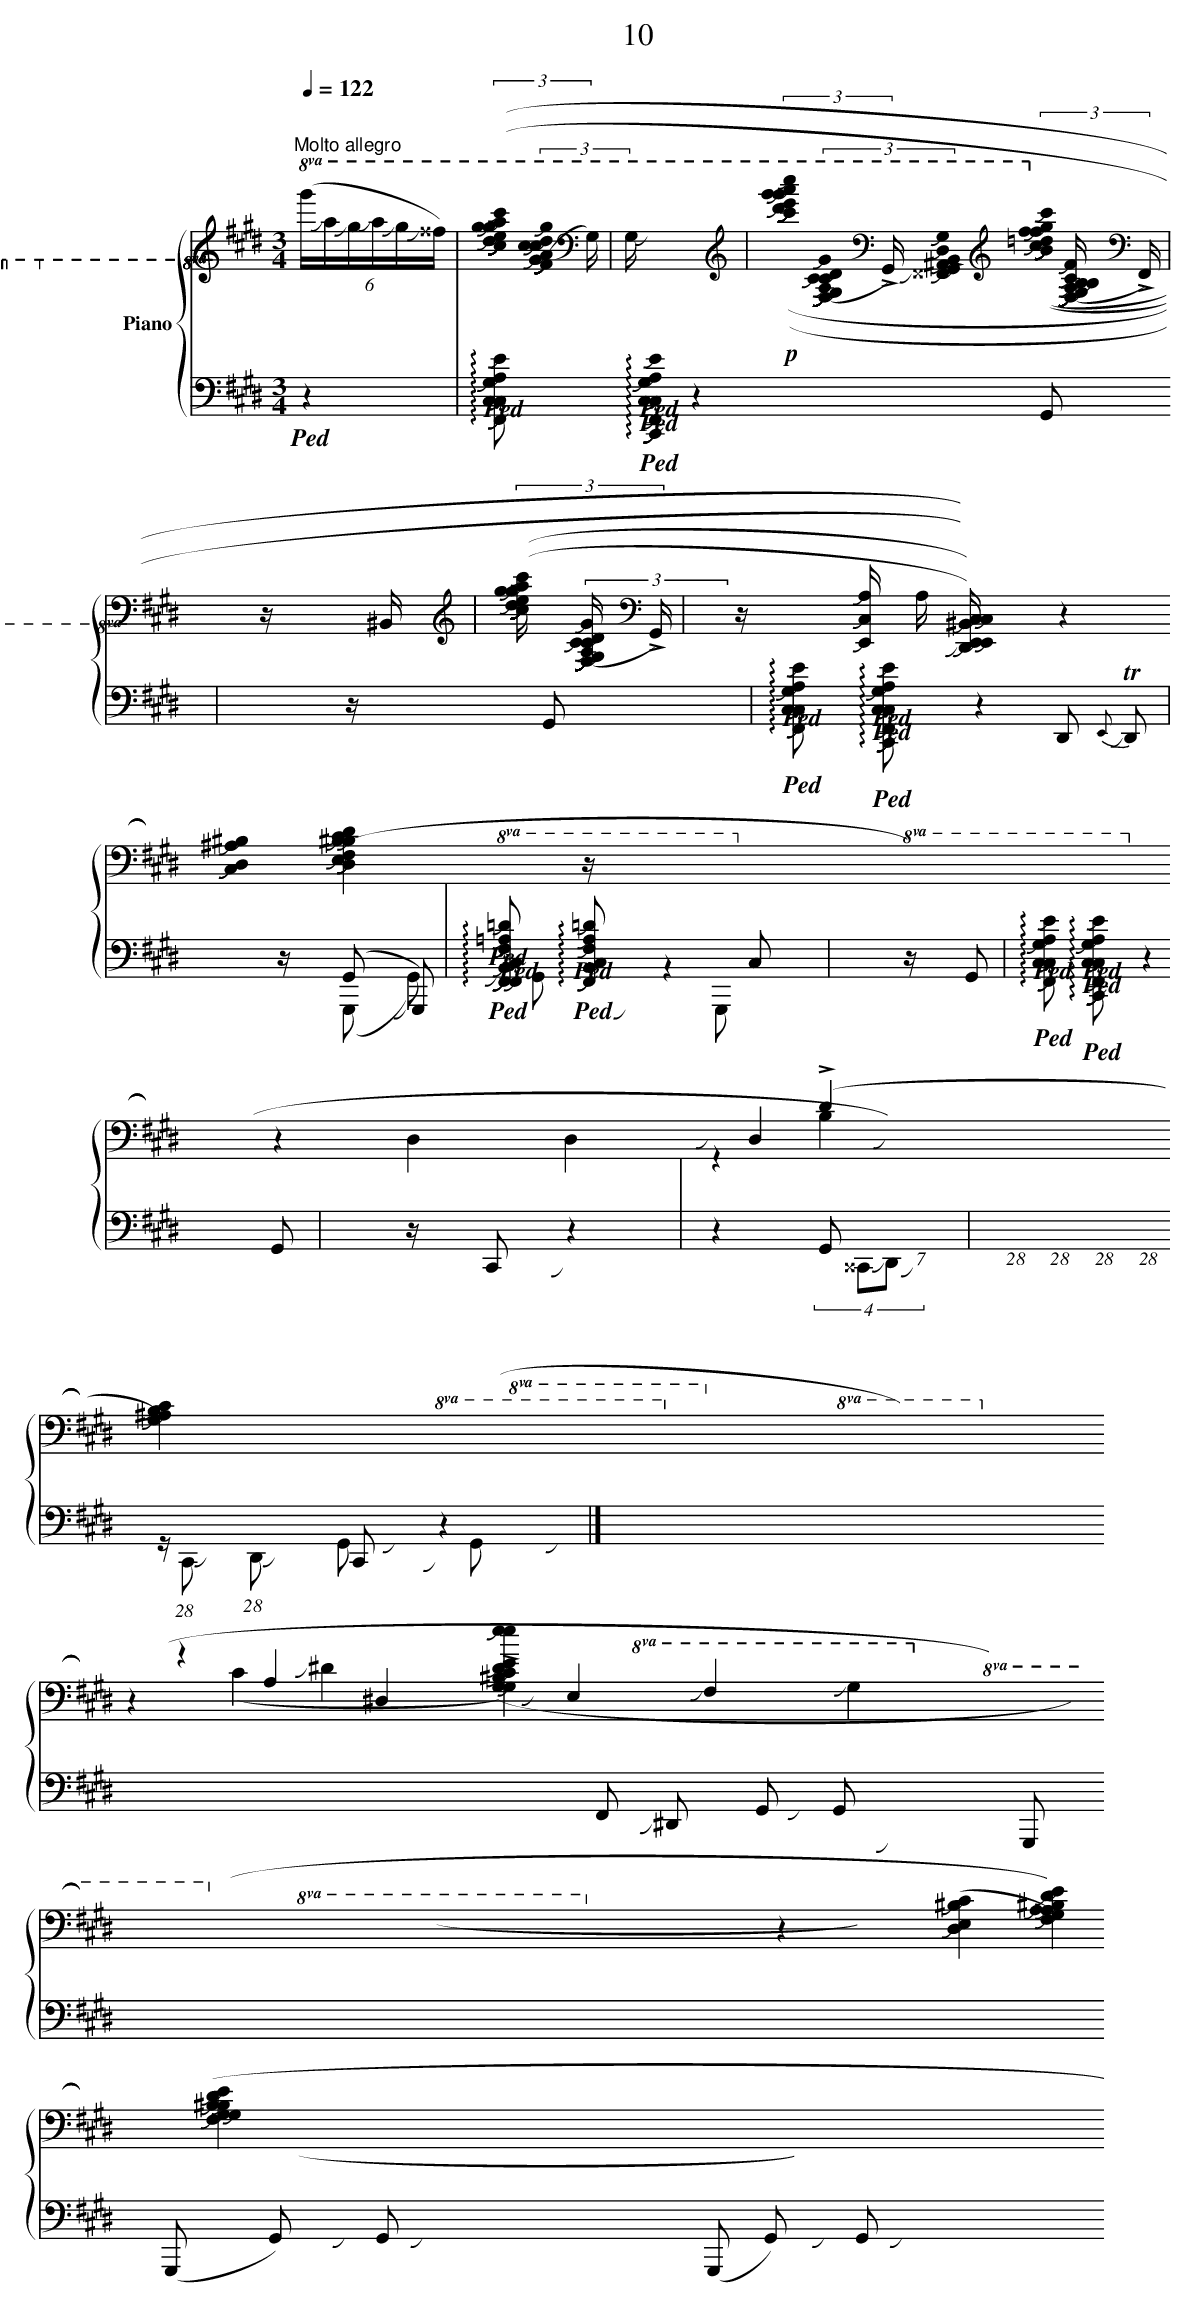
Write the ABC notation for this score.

X:1
T:10
%%score { ( 1 3 5 6 ) | ( 2 4 ) }
L:1/4
Q:1/4=122
M:3/4
K:E
V:1 treble nm="Piano"
L:1/16
V:3 treble
V:5 treble
V:6 treble
V:2 bass
L:1/8
V:4 bass
L:1/8
V:1
"^Molto allegro"!8va(! (6:4:6(g'I1Ja'I2Jg'I3Ja'I4Jg'I5J^^f'I6J) | %1
 (3([g'I7Jc''I8J]a'I9Jg'I10Je'I11Jd'I12J (3[c'I13Jg'I14J]d'I15Jc'I16JaI17JgI18J!8va)! (3[fI19Jc'I20J]gI21JfI22JeI23JdI24J | %2
 (3[cI25JgI26J]dI27JcI28JAI29JGI30J (3[FI31JcI32J]GI33JFI34JEI35JDI36J (3[CI37JGI38J]DI39JCI40JB,I41JA,I42J | %3
[K:bass] G,I43J12) | G,I44J8 x4 | %5
[K:treble]!p!!8va(! (3([g'I46Jc''I47J]a'I48Jg'I49Je'I50Jd'I51J (3[c'I52Jg'I53J]d'I54Jc'I55JaI56JgI57J!8va)! (3[fI58Jc'I59J]gI60JfI61JeI62JdI63J | %6
 (3[cI64JgI65J]dI66JcI67JAI68JGI69J (3[FI70JcI71J]GI72JFI73JEI74JDI75J (3[CI76JGI77J]DI78JCI79JB,I80J^A,I81J | %7
[K:bass] !>!G,I82J8) [^^F,I83J^A,I84J]4 | x2 z x [B,I88JDI89J]4 !>![G,I90JGI91J]4 | %9
[K:treble]!8va(! (3([f'I92Jc''I93J]g'I94Jf'I95J=d'I96Jc'I97J (3[bI98Jf'I99J]c'I100JbI101JaI102JgI103J!8va)! (3[fI104Jc'I105J]gI106JfI107J=dI108JcI109J | %10
 (3[BI110JfI111J]cI112JBI113JAI114JGI115J (3[FI116JcI117J]GI118JFI119J=DI120JCI121J (3[B,I122JFI123J]CI124JB,I125JA,I126JG,I127J | %11
[K:bass] !>!F,I128J12) | x2 z x ^B,I132J8 | %13
[K:treble]!8va(! (3([g'I133Jc''I134J]a'I135Jg'I136Je'I137Jd'I138J (3[c'I139Jg'I140J]d'I141Jc'I142JaI143JgI144J!8va)! (3[fI145Jc'I146J]gI147JfI148JeI149JdI150J | %14
 (3[cI151JgI152J]dI153JcI154JAI155JGI156J (3[FI157JcI158J]GI159JFI160JEI161JDI162J (3[CI163JGI164J]DI165JCI166JB,I167JA,I168J | %15
[K:bass] !>!G,I169J12) | x2 z x [E,I173JCI174J]4 AI175J4- | %17
 AI176J4 [D,I177J^B,I178J]4 [E,I179JCI180J]4 | x2 z x [E,I184JCI185J]4 z4 |] %19
V:2
!ped! z2 | %1
 !arpeggio![C,I188JG,I189JEI190J]2 z2!ped-up!!ped! !arpeggio![F,,I192JC,I193JA,I194J] z!ped-up! | %2
!ped! !arpeggio![C,I196JG,I197JEI198J] z!ped-up!!ped! !arpeggio![F,,I200JC,I201JA,I202J] z!ped-up!!ped! !arpeggio![C,,I204JG,,I205JE,I206J] z!ped-up! | %3
 z2 G,,I209J4 | x z/ x/ G,,I213J4 | %5
!ped! !arpeggio![C,I214JG,I215JEI216J]2 z2!ped-up!!ped! !arpeggio![F,,I218JC,I219JA,I220J] z!ped-up! | %6
!ped! !arpeggio![C,I222JG,I223JEI224J] z!ped-up!!ped! !arpeggio![F,,I226JC,I227JA,I228J] z!ped-up!!ped! !arpeggio![C,,I230JG,,I231JE,I232J] z!ped-up! | %7
 z2 D,,I235J2{E,,I236J/} TD,,I237J2 | x z/ x/ (G,,I241J2 G,,,I242J2) | %9
!ped! !arpeggio![F,,I243JC,I244J=A,I245J] z!ped-up!!ped! !arpeggio![B,,I247JF,I248J=DI249J] z!ped-up!!ped! !arpeggio![F,,I251JC,I252JA,I253J] z!ped-up! | %10
!ped! !arpeggio![B,,I255JF,I256J=DI257J] z!ped-up!!ped! !arpeggio![F,,I259JC,I260JA,I261J] z z2!ped-up! | %11
 z2 C,I265J4 | x z/ x/ G,,I269J4 | %13
!ped! !arpeggio![C,I270JG,I271JEI272J]2 z2!ped-up!!ped! !arpeggio![F,,I274JC,I275JA,I276J] z!ped-up! | %14
!ped! !arpeggio![C,I278JG,I279JEI280J] z!ped-up!!ped! !arpeggio![F,,I282JC,I283JA,I284J] z!ped-up!!ped! !arpeggio![C,,I286JG,,I287JE,I288J] z!ped-up! | %15
 z2 G,,I291J4 | x z/ x/ C,,I295J2 z2 | z2 G,,I298J4 | x z/ x/ C,,I302J2 z2 |] %19
V:3
!8va(! x | x2!8va)! x | x3 |[K:bass] z [D,I309J^B,I310J] [C,I311J^A,I312J] | %4
 [D,I313J^B,I314J]/ x/4 ([E,I316JCI317J]/4 [F,I318JB,I319JDI320J] [G,I321JEI322J]) | %5
[K:treble]!8va(! x2!8va)! x | x3 |[K:bass] z D,I327J2 | D,I328J/ x/4 D,I330J/4 x2 | %9
[K:treble]!8va(! x2!8va)! x | x3 |[K:bass] z A,I336J2 | ^D,I337J/ x/4 E,I339J/4 F,I340J G,I341J | %13
[K:treble]!8va(! x2!8va)! x | x3 |[K:bass] z ([D,I346J^B,I347J] [E,I348JCI349J] | %16
 [F,I350J^B,I351JDI352J]/) x/4 [G,I354JEI355J]/4 x A,I357J- | A,I358J3 | %18
 [F,I359JG,I360J^B,I361JDI362J]/ x/4 [G,I364JB,I365JEI366J]/4 x2 |] %19
V:4
 x2 | x6 | x6 | x4 (G,,,I372J2 | G,,I373J) x/ G,,I375J/ x2 G,,,I377J2 | x6 | x6 | %7
 x7/2 (4:1:4x ^^C,,I382J/D,,I383J/ (7:4:1x/ x7/32 (28:4:1x/ x7/32 (28:4:1x/ x7/32 (28:4:1x/ x7/32 (28:4:1x/ x7/32 (28:4:1C,,I394J/ x7/32 (28:4:1D,,I396J/ x7/32 | %8
 G,,I398J x/ G,,I400J/ x4 | x6 | x6 | x2 F,,I405J2 ^D,,I406J2 | %12
 G,,I407J x/ G,,I409J/ x2 G,,,I411J2 | x6 | x6 | x4 (G,,,I415J2 | G,,I416J) x/ G,,I418J/ x4 | %17
 x4 (G,,,I421J2 | G,,I422J) x/ G,,I424J/ x4 |] %19
V:5
!8va(! x | x2!8va)! x | x3 |[K:bass] x3 | x/ z/4 x9/4 |[K:treble]!8va(! x2!8va)! x | x3 | %7
[K:bass] z (!>!DI438J2 | [G,I439JB,I440J]/) x/4 [^A,I442JCI443J]/4 x2 | %9
[K:treble]!8va(! x2!8va)! x | x3 |[K:bass] z (CI449J ^DI450J | %12
 [G,I451J^B,I452J]/) x/4 ([G,I454JCI455J]/4 DI456J !>!EI457J) |[K:treble]!8va(! x2!8va)! x | x3 | %15
[K:bass] x3 | x3 | x3 | x3 |] %19
V:6
!8va(! x | x2!8va)! x | x3 |[K:bass] x3 | x3 |[K:treble]!8va(! x2!8va)! x | x3 | %7
[K:bass] x B,I475J x | x3 |[K:treble]!8va(! x2!8va)! x | x3 |[K:bass] x3 | x3 | %13
[K:treble]!8va(! x2!8va)! x | x3 |[K:bass] x3 | x3 | x3 | x3 |] %19
